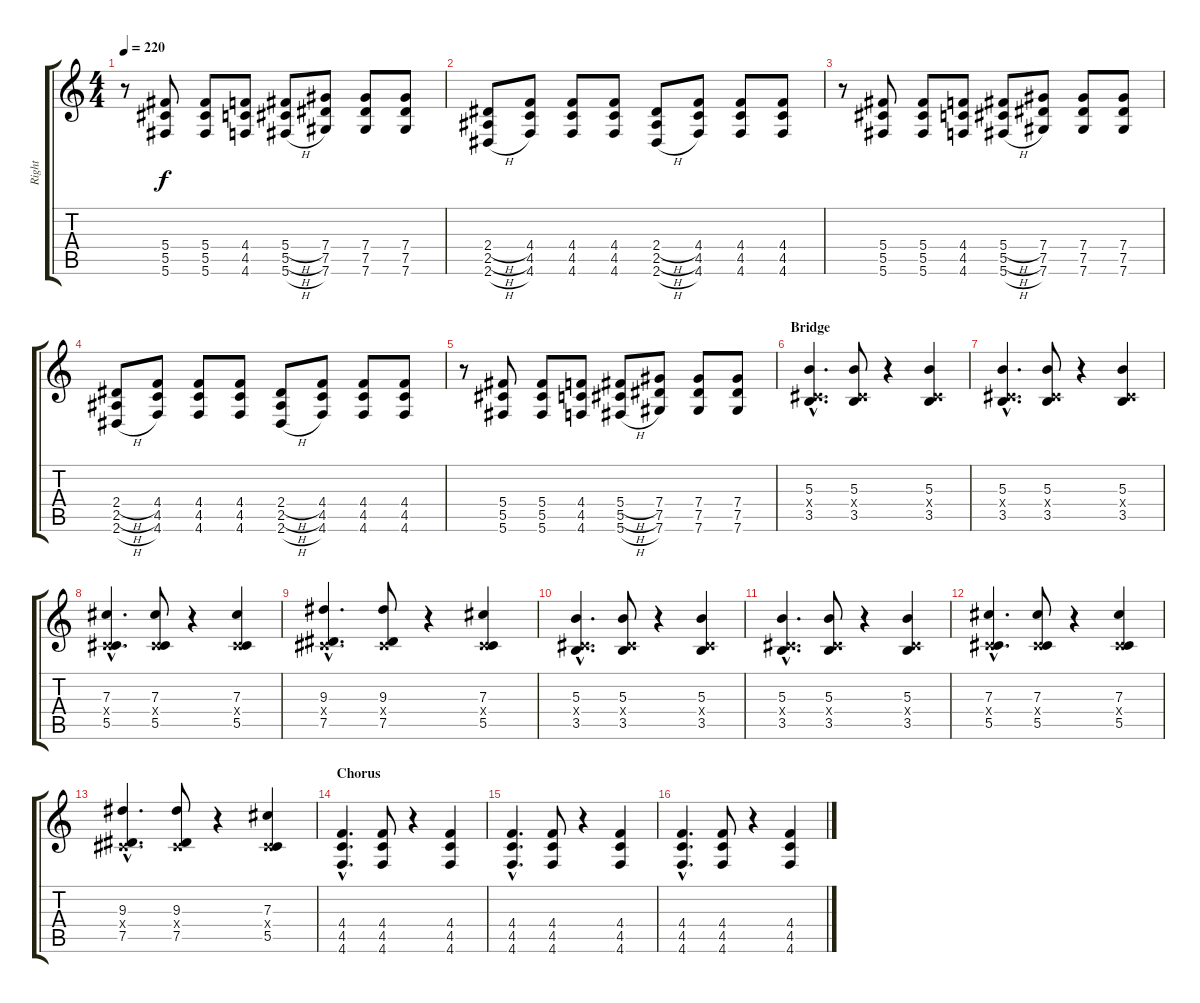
\track ("Right" "Right") {instrument distortionguitar}
\staff {score tabs}
\tuning (Eb4 Bb3 Gb3 Db3 Ab2 Db2) {hide}
\ts (4 4)
\tempo 220
\clef g2
\ks c
r.8{dy f} (5.4 5.5 5.6).8 (5.4 5.5 5.6).8 (4.4 4.5 4.6).8 (5.4{h} 5.5{h} 5.6{h}).8 (7.4 7.5 7.6).8 (7.4 7.5 7.6).8 (7.4 7.5 7.6).8 |
(2.4{h} 2.5{h} 2.6{h}).8 (4.4 4.5 4.6).8 (4.4 4.5 4.6).8 (4.4 4.5 4.6).8 (2.4{h} 2.5{h} 2.6{h}).8 (4.4 4.5 4.6).8 (4.4 4.5 4.6).8 (4.4 4.5 4.6).8 |
r.8 (5.4 5.5 5.6).8 (5.4 5.5 5.6).8 (4.4 4.5 4.6).8 (5.4{h} 5.5{h} 5.6{h}).8 (7.4 7.5 7.6).8 (7.4 7.5 7.6).8 (7.4 7.5 7.6).8 |
(2.4{h} 2.5{h} 2.6{h}).8 (4.4 4.5 4.6).8 (4.4 4.5 4.6).8 (4.4 4.5 4.6).8 (2.4{h} 2.5{h} 2.6{h}).8 (4.4 4.5 4.6).8 (4.4 4.5 4.6).8 (4.4 4.5 4.6).8 |
r.8 (5.4 5.5 5.6).8 (5.4 5.5 5.6).8 (4.4 4.5 4.6).8 (5.4{h} 5.5{h} 5.6{h}).8 (7.4 7.5 7.6).8 (7.4 7.5 7.6).8 (7.4 7.5 7.6).8 |
\section ("" "Bridge")
(5.3{hac} 0.4{hac x} 3.5{hac}).4{d} (5.3 0.4{x} 3.5).8 r.4 (5.3 0.4{x} 3.5).4 |
(5.3{hac} 0.4{hac x} 3.5{hac}).4{d} (5.3 0.4{x} 3.5).8 r.4 (5.3 0.4{x} 3.5).4 |
(7.3{hac} 0.4{hac x} 5.5{hac}).4{d} (7.3 0.4{x} 5.5).8 r.4 (7.3 0.4{x} 5.5).4 |
(9.3{hac} 0.4{hac x} 7.5{hac}).4{d} (9.3 0.4{x} 7.5).8 r.4 (7.3 0.4{x} 5.5).4 |
(5.3{hac} 0.4{hac x} 3.5{hac}).4{d} (5.3 0.4{x} 3.5).8 r.4 (5.3 0.4{x} 3.5).4 |
(5.3{hac} 0.4{hac x} 3.5{hac}).4{d} (5.3 0.4{x} 3.5).8 r.4 (5.3 0.4{x} 3.5).4 |
(7.3{hac} 0.4{hac x} 5.5{hac}).4{d} (7.3 0.4{x} 5.5).8 r.4 (7.3 0.4{x} 5.5).4 |
(9.3{hac} 0.4{hac x} 7.5{hac}).4{d} (9.3 0.4{x} 7.5).8 r.4 (7.3 0.4{x} 5.5).4 |
\section ("" "Chorus")
(4.4{hac} 4.5{hac} 4.6{hac}).4{d} (4.4 4.5 4.6).8 r.4 (4.4 4.5 4.6).4 |
(4.4{hac} 4.5{hac} 4.6{hac}).4{d} (4.4 4.5 4.6).8 r.4 (4.4 4.5 4.6).4 |
(4.4{hac} 4.5{hac} 4.6{hac}).4{d} (4.4 4.5 4.6).8 r.4 (4.4 4.5 4.6).4
